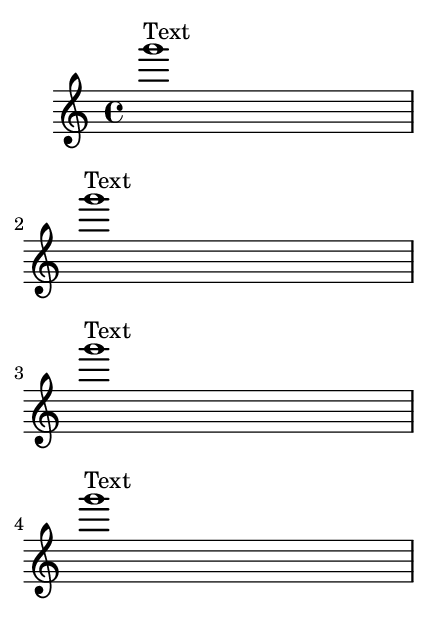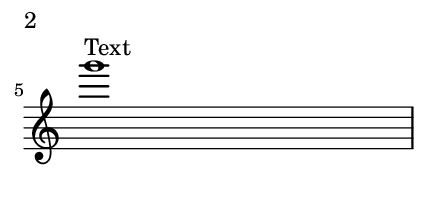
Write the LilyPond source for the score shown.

\version "2.14.0"

\header {
  texidoc = "The height-estimation routine takes into account
the fact that the TextScript needs to be moved up to avoid the
note.  This should be spaced on two pages."
}

#(set-default-paper-size "a7")

\book {
  \repeat unfold 5 { g'''1^"Text" \break}
}
